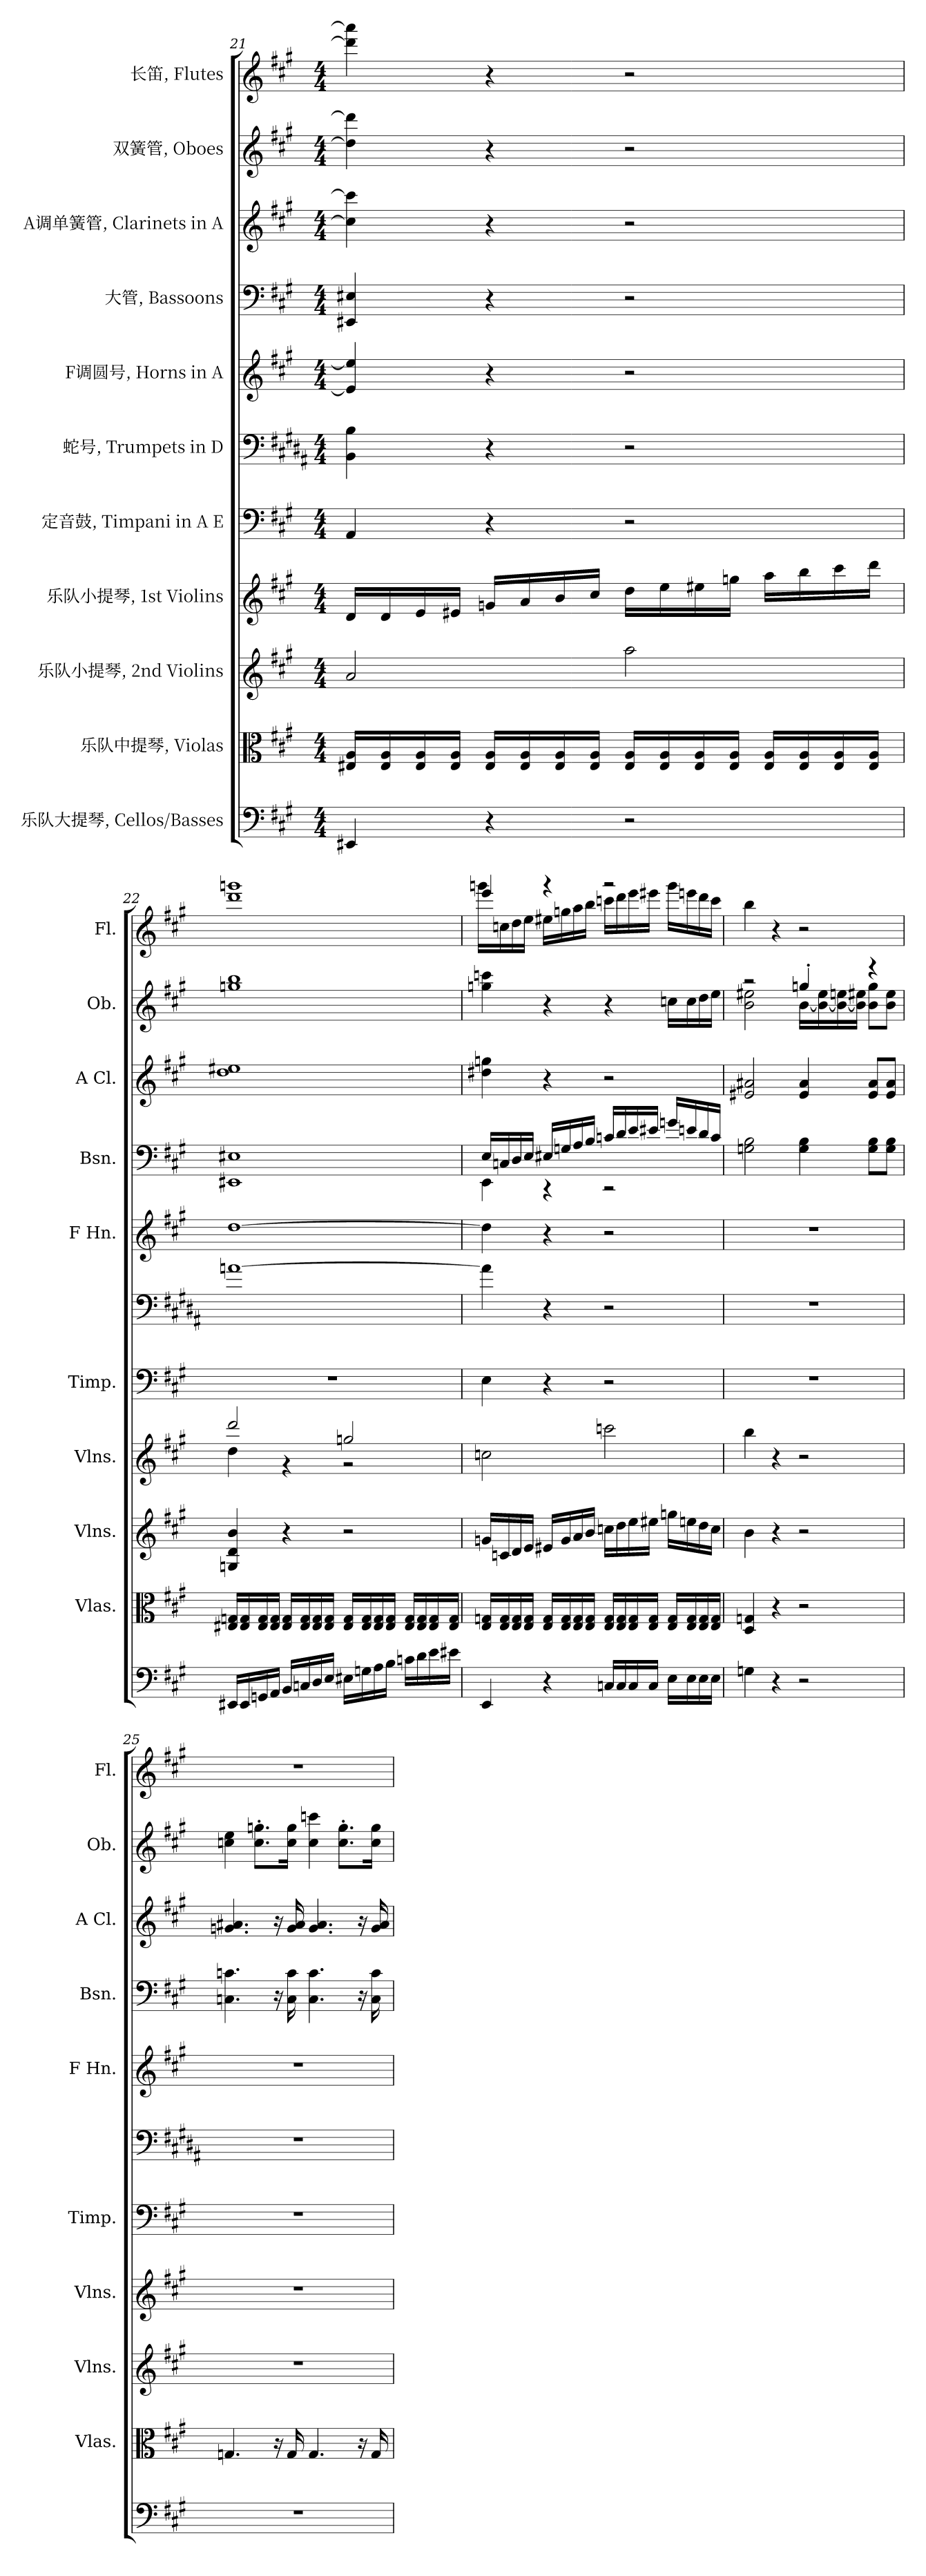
**kern	**kern	**kern	**kern	**kern	**kern	**kern	**kern	**kern	**kern	**kern
*part11	*part10	*part9	*part8	*part7	*part6	*part5	*part4	*part3	*part2	*part1
*staff11	*staff10	*staff9	*staff8	*staff7	*staff6	*staff5	*staff4	*staff3	*staff2	*staff1
*I"乐队大提琴, Cellos/Basses	*I"乐队中提琴, Violas	*I"乐队小提琴, 2nd Violins	*I"乐队小提琴, 1st Violins	*I"定音鼓, Timpani in A E	*I"蛇号, Trumpets in D	*I"F调圆号, Horns in A	*I"大管, Bassoons	*I"A调单簧管, Clarinets in A	*I"双簧管, Oboes	*I"长笛, Flutes
*	*I'Vlas.	*I'Vlns.	*I'Vlns.	*I'Timp.	*	*I'F Hn.	*I'Bsn.	*I'A Cl.	*I'Ob.	*I'Fl.
*clefF4	*clefC3	*clefG2	*clefG2	*clefF4	*clefF4	*clefG2	*clefF4	*clefG2	*clefG2	*clefG2
*	*	*	*	*	*ITrd1c2	*ITrd4c7	*	*ITrd2c3	*	*
*k[f#c#g#]	*k[f#c#g#]	*k[f#c#g#]	*k[f#c#g#]	*k[f#c#g#]	*k[f#c#g#]	*k[f#c#]	*k[f#c#g#]	*k[f#c#g#d#a#e#]	*k[f#c#g#]	*k[f#c#g#]
*M4/4	*M4/4	*M4/4	*M4/4	*M4/4	*M4/4	*M4/4	*M4/4	*M4/4	*M4/4	*M4/4
=21	=21	=21	=21	=21	=21	=21	=21	=21	=21	=21
4EE#X/	16E#X/ 16A/LL	2a/	16d/LL	4AA/	4AA\ 4A\	4A/] 4a/]	4EE#X/ 4E#X/	4a\] 4aa\]	4dd\] 4ddd\]	4ddd\] 4aaa\]
.	16E#/ 16A/	.	16d/	.	.	.	.	.	.	.
.	16E#/ 16A/	.	16e/	.	.	.	.	.	.	.
.	16E#/ 16A/JJ	.	16e#X/JJ	.	.	.	.	.	.	.
4r	16E#/ 16A/LL	.	16gn/LL	4r	4r	4r	4r	4r	4r	4r
.	16E#/ 16A/	.	16a/	.	.	.	.	.	.	.
.	16E#/ 16A/	.	16b/	.	.	.	.	.	.	.
.	16E#/ 16A/JJ	.	16cc#/JJ	.	.	.	.	.	.	.
2r	16E#/ 16A/LL	2aa\	16dd\LL	2r	2r	2r	2r	2r	2r	2r
.	16E#/ 16A/	.	16ee\	.	.	.	.	.	.	.
.	16E#/ 16A/	.	16ee#X\	.	.	.	.	.	.	.
.	16E#/ 16A/JJ	.	16ggn\JJ	.	.	.	.	.	.	.
.	16E#/ 16A/LL	.	16aa\LL	.	.	.	.	.	.	.
.	16E#/ 16A/	.	16bb\	.	.	.	.	.	.	.
.	16E#/ 16A/	.	16ccc#\	.	.	.	.	.	.	.
.	16E#/ 16A/JJ	.	16ddd\JJ	.	.	.	.	.	.	.
!!LO:PB:g=z
=22	=22	=22	=22	=22	=22	=22	=22	=22	=22	=22
*	*	*	*^	*	*	*	*	*	*	*
16EE#X/LL	16E#X/ 16Gn/LL	4Gn/ 4d/ 4b/	2ddd/	4dd\	1r	[1gn	[1g	1EE#X 1E#X	1b 1cc##X	1ggn 1bb	1ddd 1gggn
16EE#/	16E#/ 16G/	.	.	.	.	.	.	.	.	.	.
16GGn/	16E#/ 16G/	.	.	.	.	.	.	.	.	.	.
16AA/JJ	16E#/ 16G/JJ	.	.	.	.	.	.	.	.	.	.
16BB/LL	16E#/ 16G/LL	4r	.	4r	.	.	.	.	.	.	.
16Cn/	16E#/ 16G/	.	.	.	.	.	.	.	.	.	.
16D/	16E#/ 16G/	.	.	.	.	.	.	.	.	.	.
16E/JJ	16E#/ 16G/JJ	.	.	.	.	.	.	.	.	.	.
16E#X\LL	16E#/ 16G/LL	2r	2ggn/	2r	.	.	.	.	.	.	.
16Gn\	16E#/ 16G/	.	.	.	.	.	.	.	.	.	.
16A\	16E#/ 16G/	.	.	.	.	.	.	.	.	.	.
16B\JJ	16E#/ 16G/JJ	.	.	.	.	.	.	.	.	.	.
16cn\LL	16E#/ 16G/LL	.	.	.	.	.	.	.	.	.	.
16d\	16E#/ 16G/	.	.	.	.	.	.	.	.	.	.
16e\	16E#/ 16G/	.	.	.	.	.	.	.	.	.	.
16e#X\JJ	16E#/ 16G/JJ	.	.	.	.	.	.	.	.	.	.
*	*	*	*v	*v	*	*	*	*	*	*	*
!!LO:PB:g=z
=23	=23	=23	=23	=23	=23	=23	=23	=23	=23	=23
*	*	*	*	*	*	*	*^	*	*	*^
4EE/	16E/ 16Gn/LL	16gn/LL	2ccn\	4E\	4g\]	4g\]	16E/LL	4EE\	4b#X\ 4een\	4ggn\ 4cccn\	4eee/	16gggn\LL
.	16E/ 16G/	16cn/	.	.	.	.	16Cn/	.	.	.	.	16ccn\
.	16E/ 16G/	16d/	.	.	.	.	16D/	.	.	.	.	16dd\
.	16E/ 16G/JJ	16e/JJ	.	.	.	.	16E/JJ	.	.	.	.	16ee\JJ
4r	16E/ 16G/LL	16e#X/LL	.	4r	4r	4r	16E#X/LL	4r	4r	4r	4r	16ee#X\LL
.	16E/ 16G/	16g/	.	.	.	.	16Gn/	.	.	.	.	16ggn\
.	16E/ 16G/	16a/	.	.	.	.	16A/	.	.	.	.	16aa\
.	16E/ 16G/JJ	16b/JJ	.	.	.	.	16B/JJ	.	.	.	.	16bb\JJ
16Cn/LL	16E/ 16G/LL	16ccn\LL	2cccn\	2r	2r	2r	16cn/LL	2r	2r	4r	2r	16cccn\LL
16C/	16E/ 16G/	16dd\	.	.	.	.	16d/	.	.	.	.	16ddd\
16C/	16E/ 16G/	16ee\	.	.	.	.	16e/	.	.	.	.	16eee\
16C/JJ	16E/ 16G/JJ	16ee#X\JJ	.	.	.	.	16e#X/JJ	.	.	.	.	16eee#X\JJ
16E\LL	16E/ 16G/LL	16ggn\LL	.	.	.	.	16gn/LL	.	.	16ccn\LL	.	16ggg\LL
16E\	16E/ 16G/	16een\	.	.	.	.	16en/	.	.	16cc\	.	16eeen\
16E\	16E/ 16G/	16dd\	.	.	.	.	16d/	.	.	16dd\	.	16ddd\
16E\JJ	16E/ 16G/JJ	16cc\JJ	.	.	.	.	16c/JJ	.	.	16ee\JJ	.	16ccc\JJ
*	*	*	*	*	*	*	*v	*v	*	*	*v	*v
=24	=24	=24	=24	=24	=24	=24	=24	=24	=24	=24
*	*	*	*	*	*	*	*	*	*^	*
4Gn\	4D/ 4Gn/	4b\	4bb\	1r	1r	1r	2Gn\ 2B\	2c##X/ 2f##X/	2r	2b\ 2ee#X\	4bb\
4r	4r	4r	4r	.	.	.	.	.	.	.	4r
2r	2r	2r	2r	.	.	.	4G\ 4B\	4c##/ 4f##/	4ggn'/	[16b\LL	2r
.	.	.	.	.	.	.	.	.	.	16b\_ 16ee#\	.
.	.	.	.	.	.	.	.	.	.	16b\_ 16een\	.
.	.	.	.	.	.	.	.	.	.	16b\] 16ee#X\JJ	.
.	.	.	.	.	.	.	8G\ 8B\L	8c##/ 8f##/L	4r	8b\ 8gg\L	.
.	.	.	.	.	.	.	8G\ 8B\J	8c##/ 8f##/J	.	8b\ 8ee#\J	.
*	*	*	*	*	*	*	*	*	*v	*v	*
!!LO:PB:g=z
=25	=25	=25	=25	=25	=25	=25	=25	=25	=25	=25
1r	4.Gn/	1r	1r	1r	1r	1r	4.Cn\ 4.cn\	4.en/ 4.f##X/	4ccn\ 4ee\	1r
.	.	.	.	.	.	.	.	.	8.cc\' 8.ggn\'L	.
.	16r	.	.	.	.	.	16r	16r	.	.
.	16G/	.	.	.	.	.	16C\ 16c\	16e/ 16f##/	16cc\ 16gg\Jk	.
.	4.G/	.	.	.	.	.	4.C\ 4.c\	4.e/ 4.f##/	4cc\ 4cccn\	.
.	.	.	.	.	.	.	.	.	8.cc\' 8.gg\'L	.
.	16r	.	.	.	.	.	16r	16r	.	.
.	16G/	.	.	.	.	.	16C\ 16c\	16e/ 16f##/	16cc\ 16gg\Jk	.
=	=	=	=	=	=	=	=	=	=	=
*-	*-	*-	*-	*-	*-	*-	*-	*-	*-	*-
